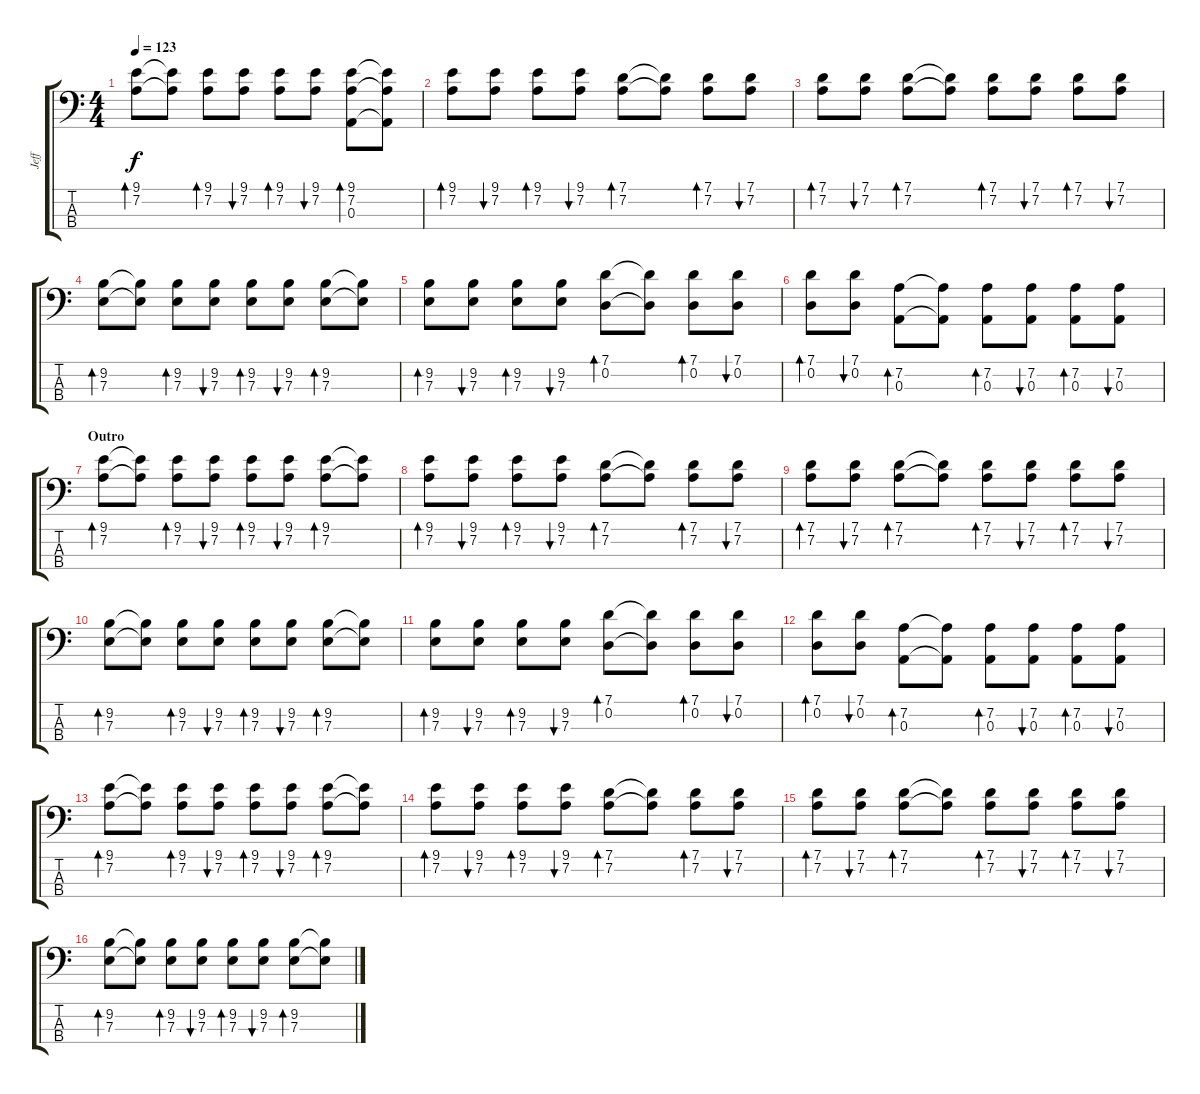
\track ("Jeff" "Jeff") {instrument electricbasspick}
\staff {score tabs}
\tuning (G2 D2 A1 E1) {hide}
\ts (4 4)
\tempo 123
\clef f4
\ks c
(9.1 7.2).8{bd 60 dy f} (9.1{t} 7.2{t}).8 (9.1 7.2).8{bd 60} (9.1 7.2).8{bu 60} (9.1 7.2).8{bd 60} (9.1 7.2).8{bu 60} (9.1 7.2 0.3).8{bd 60} (9.1{t} 7.2{t} 0.3{t}).8 |
(9.1 7.2).8{bd 60} (9.1 7.2).8{bu 60} (9.1 7.2).8{bd 60} (9.1 7.2).8{bu 60} (7.1 7.2).8{bd 60} (7.1{t} 7.2{t}).8 (7.1 7.2).8{bd 60} (7.1 7.2).8{bu 60} |
(7.1 7.2).8{bd 60} (7.1 7.2).8{bu 60} (7.1 7.2).8{bd 60} (7.1{t} 7.2{t}).8 (7.1 7.2).8{bd 60} (7.1 7.2).8{bu 60} (7.1 7.2).8{bd 60} (7.1 7.2).8{bu 60} |
(9.2 7.3).8{bd 60} (9.2{t} 7.3{t}).8 (9.2 7.3).8{bd 60} (9.2 7.3).8{bu 60} (9.2 7.3).8{bd 60} (9.2 7.3).8{bu 60} (9.2 7.3).8{bd 60} (9.2{t} 7.3{t}).8 |
(9.2 7.3).8{bd 60} (9.2 7.3).8{bu 60} (9.2 7.3).8{bd 60} (9.2 7.3).8{bu 60} (7.1 0.2).8{bd 60} (7.1{t} 0.2{t}).8 (7.1 0.2).8{bd 60} (7.1 0.2).8{bu 60} |
(7.1 0.2).8{bd 60} (7.1 0.2).8{bu 60} (7.2 0.3).8{bd 60} (7.2{t} 0.3{t}).8 (7.2 0.3).8{bd 60} (7.2 0.3).8{bu 60} (7.2 0.3).8{bd 60} (7.2 0.3).8{bu 60} |
\section ("" "Outro")
(9.1 7.2).8{bd 60} (9.1{t} 7.2{t}).8 (9.1 7.2).8{bd 60} (9.1 7.2).8{bu 60} (9.1 7.2).8{bd 60} (9.1 7.2).8{bu 60} (9.1 7.2).8{bd 60} (9.1{t} 7.2{t}).8 |
(9.1 7.2).8{bd 60} (9.1 7.2).8{bu 60} (9.1 7.2).8{bd 60} (9.1 7.2).8{bu 60} (7.1 7.2).8{bd 60} (7.1{t} 7.2{t}).8 (7.1 7.2).8{bd 60} (7.1 7.2).8{bu 60} |
(7.1 7.2).8{bd 60} (7.1 7.2).8{bu 60} (7.1 7.2).8{bd 60} (7.1{t} 7.2{t}).8 (7.1 7.2).8{bd 60} (7.1 7.2).8{bu 60} (7.1 7.2).8{bd 60} (7.1 7.2).8{bu 60} |
(9.2 7.3).8{bd 60} (9.2{t} 7.3{t}).8 (9.2 7.3).8{bd 60} (9.2 7.3).8{bu 60} (9.2 7.3).8{bd 60} (9.2 7.3).8{bu 60} (9.2 7.3).8{bd 60} (9.2{t} 7.3{t}).8 |
(9.2 7.3).8{bd 60} (9.2 7.3).8{bu 60} (9.2 7.3).8{bd 60} (9.2 7.3).8{bu 60} (7.1 0.2).8{bd 60} (7.1{t} 0.2{t}).8 (7.1 0.2).8{bd 60} (7.1 0.2).8{bu 60} |
(7.1 0.2).8{bd 60} (7.1 0.2).8{bu 60} (7.2 0.3).8{bd 60} (7.2{t} 0.3{t}).8 (7.2 0.3).8{bd 60} (7.2 0.3).8{bu 60} (7.2 0.3).8{bd 60} (7.2 0.3).8{bu 60} |
(9.1 7.2).8{bd 60} (9.1{t} 7.2{t}).8 (9.1 7.2).8{bd 60} (9.1 7.2).8{bu 60} (9.1 7.2).8{bd 60} (9.1 7.2).8{bu 60} (9.1 7.2).8{bd 60} (9.1{t} 7.2{t}).8 |
(9.1 7.2).8{bd 60} (9.1 7.2).8{bu 60} (9.1 7.2).8{bd 60} (9.1 7.2).8{bu 60} (7.1 7.2).8{bd 60} (7.1{t} 7.2{t}).8 (7.1 7.2).8{bd 60} (7.1 7.2).8{bu 60} |
(7.1 7.2).8{bd 60} (7.1 7.2).8{bu 60} (7.1 7.2).8{bd 60} (7.1{t} 7.2{t}).8 (7.1 7.2).8{bd 60} (7.1 7.2).8{bu 60} (7.1 7.2).8{bd 60} (7.1 7.2).8{bu 60} |
(9.2 7.3).8{bd 60} (9.2{t} 7.3{t}).8 (9.2 7.3).8{bd 60} (9.2 7.3).8{bu 60} (9.2 7.3).8{bd 60} (9.2 7.3).8{bu 60} (9.2 7.3).8{bd 60} (9.2{t} 7.3{t}).8
